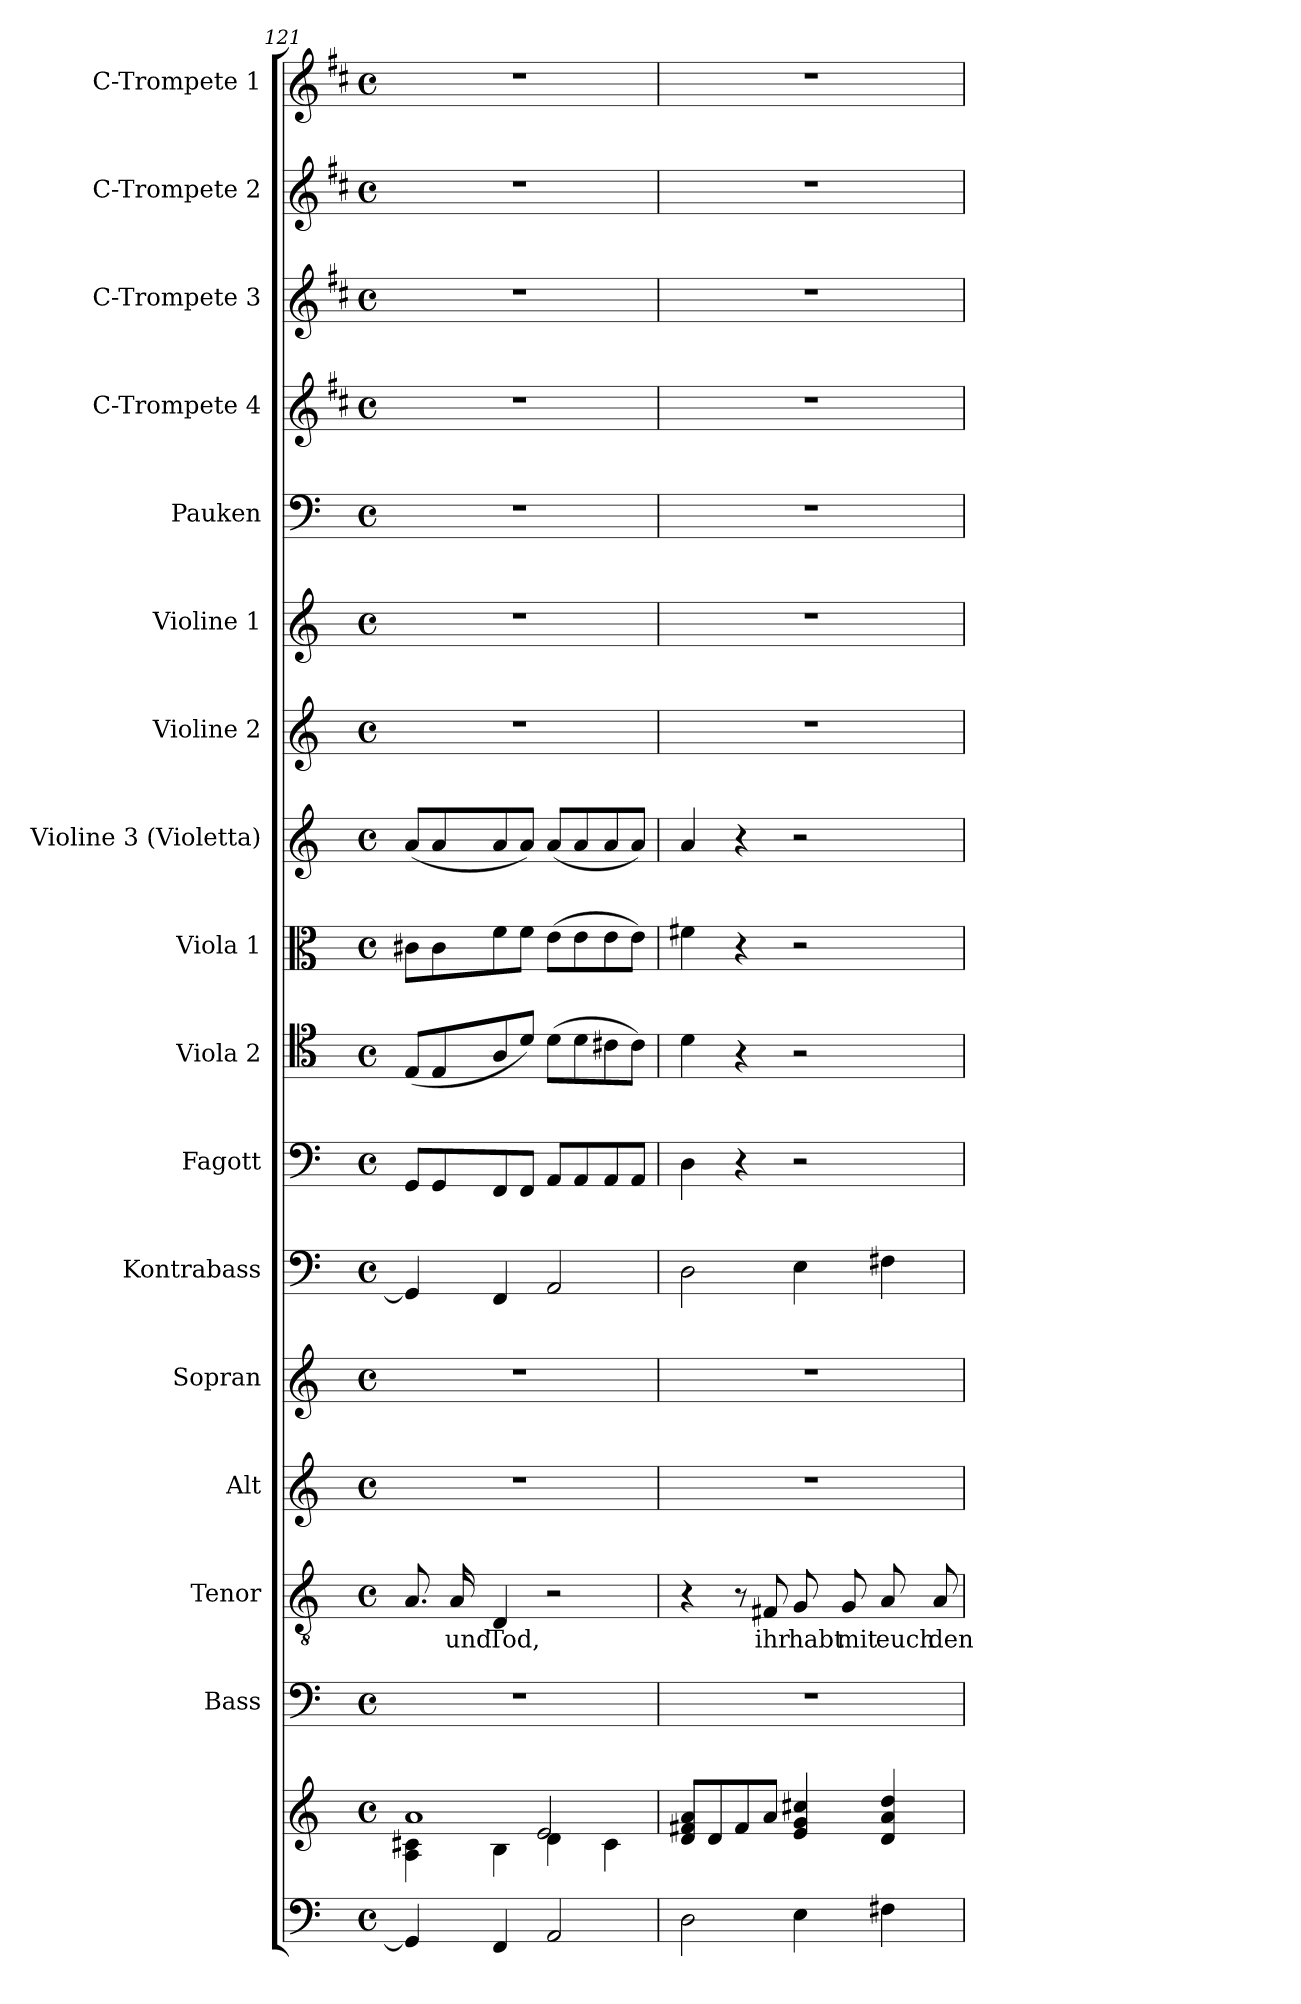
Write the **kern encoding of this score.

**kern	**kern	**kern	**kern	**text	**kern	**kern	**kern	**kern	**kern	**kern	**kern	**kern	**kern	**kern	**kern	**kern	**kern	**kern
*part17	*part17	*part16	*part15	*part15	*part14	*part13	*part12	*part11	*part10	*part9	*part8	*part7	*part6	*part5	*part4	*part3	*part2	*part1
*staff18	*staff17	*staff16	*staff15	*staff15	*staff14	*staff13	*staff12	*staff11	*staff10	*staff9	*staff8	*staff7	*staff6	*staff5	*staff4	*staff3	*staff2	*staff1
*	*	*I"Bass	*I"Tenor	*	*I"Alt	*I"Sopran	*I"Kontrabass	*I"Fagott	*I"Viola 2	*I"Viola 1	*I"Violine 3 (Violetta)	*I"Violine 2	*I"Violine 1	*I"Pauken	*I"C-Trompete 4	*I"C-Trompete 3	*I"C-Trompete 2	*I"C-Trompete 1
*	*	*I'B.	*I'T.	*	*I'A.	*I'S.	*I'Kb.	*I'Fg.	*I'Vla. 2	*I'Vla. 1	*I'Vl. 3	*I'Vl. 2	*I'Vl. 1	*I'Pk.	*I'C Trp. 4	*I'C Trp. 3	*I'C Trp. 2	*I'C Trp. 1
!!LO:PB:g=z
*clefF4	*clefG2	*clefF4	*clefGv2	*	*clefG2	*clefG2	*clefF4	*clefF4	*clefC4	*clefC3	*clefG2	*clefG2	*clefG2	*clefF4	*clefG2	*clefG2	*clefG2	*clefG2
*	*	*	*	*	*	*	*ITrd7c12	*	*	*	*	*	*	*	*ITrd1c2	*ITrd1c2	*ITrd1c2	*ITrd1c2
*k[]	*k[]	*k[]	*k[]	*	*k[]	*k[]	*k[]	*k[]	*k[]	*k[]	*k[]	*k[]	*k[]	*k[]	*k[]	*k[]	*k[]	*k[]
*C:	*C:	*C:	*C:	*	*C:	*C:	*C:	*C:	*C:	*C:	*C:	*C:	*C:	*C:	*C:	*C:	*C:	*C:
*M4/4	*M4/4	*M4/4	*M4/4	*	*M4/4	*M4/4	*M4/4	*M4/4	*M4/4	*M4/4	*M4/4	*M4/4	*M4/4	*M4/4	*M4/4	*M4/4	*M4/4	*M4/4
*met(c)	*met(c)	*met(c)	*met(c)	*	*met(c)	*met(c)	*met(c)	*met(c)	*met(c)	*met(c)	*met(c)	*met(c)	*met(c)	*met(c)	*met(c)	*met(c)	*met(c)	*met(c)
=121	=121	=121	=121	=121	=121	=121	=121	=121	=121	=121	=121	=121	=121	=121	=121	=121	=121	=121
*	*^	*	*	*	*	*	*	*	*	*	*	*	*	*	*	*	*	*
*	*	*^	*	*	*	*	*	*	*	*	*	*	*	*	*	*	*	*	*
4GG/]	1a	4A\ 4c#X\	2ryy	1r	8.A/	.	1r	1r	4GGG/]	8GG/L	(<8E/L	8c#X\L	(<8a/L	1r	1r	1r	1r	1r	1r	1r
.	.	.	.	.	.	.	.	.	.	8GG/	8E/	8c#\	8a/	.	.	.	.	.	.	.
!	!	!	!	!	!	!LO:LY:b	!	!	!	!	!	!	!	!	!	!	!	!	!	!
.	.	.	.	.	16A/	und	.	.	.	.	.	.	.	.	.	.	.	.	.	.
!	!	!	!	!	!	!LO:LY:b	!	!	!	!	!	!	!	!	!	!	!	!	!	!
4FF/	.	4B\	.	.	4D/	Tod,	.	.	4FFF/	8FF/	8A/	8f\	8a/	.	.	.	.	.	.	.
.	.	.	.	.	.	.	.	.	.	8FF/J	8d/J)	8f\J	8a/J)	.	.	.	.	.	.	.
2AA/	.	4d\	2e/	.	2r	.	.	.	2AAA/	8AA/L	(>8d\L	(>8e\L	(<8a/L	.	.	.	.	.	.	.
.	.	.	.	.	.	.	.	.	.	8AA/	8d\	8e\	8a/	.	.	.	.	.	.	.
.	.	4c#\	.	.	.	.	.	.	.	8AA/	8c#X\	8e\	8a/	.	.	.	.	.	.	.
.	.	.	.	.	.	.	.	.	.	8AA/J	8c#\J)	8e\J)	8a/J)	.	.	.	.	.	.	.
*	*v	*v	*v	*	*	*	*	*	*	*	*	*	*	*	*	*	*	*	*	*
=122	=122	=122	=122	=122	=122	=122	=122	=122	=122	=122	=122	=122	=122	=122	=122	=122	=122	=122
2D\	8d/ 8f#X/ 8a/L	1r	4r	.	1r	1r	2DD\	4D\	4d\	4f#X\	4a/	1r	1r	1r	1r	1r	1r	1r
.	8d/	.	.	.	.	.	.	.	.	.	.	.	.	.	.	.	.	.
.	8f#/	.	8r	.	.	.	.	4r	4r	4r	4r	.	.	.	.	.	.	.
!	!	!	!	!LO:LY:b	!	!	!	!	!	!	!	!	!	!	!	!	!	!
.	8a/J	.	8F#X/	ihr	.	.	.	.	.	.	.	.	.	.	.	.	.	.
!	!	!	!	!LO:LY:b	!	!	!	!	!	!	!	!	!	!	!	!	!	!
4E\	4e/ 4g/ 4cc#X/	.	8G/	habt	.	.	4EE\	2r	2r	2r	2r	.	.	.	.	.	.	.
!	!	!	!	!LO:LY:b	!	!	!	!	!	!	!	!	!	!	!	!	!	!
.	.	.	8G/	mit	.	.	.	.	.	.	.	.	.	.	.	.	.	.
!	!	!	!	!LO:LY:b	!	!	!	!	!	!	!	!	!	!	!	!	!	!
4F#X\	4d/ 4a/ 4dd/	.	8A/	euch	.	.	4FF#X\	.	.	.	.	.	.	.	.	.	.	.
!	!	!	!	!LO:LY:b	!	!	!	!	!	!	!	!	!	!	!	!	!	!
.	.	.	8A/	den	.	.	.	.	.	.	.	.	.	.	.	.	.	.
=	=	=	=	=	=	=	=	=	=	=	=	=	=	=	=	=	=	=
*-	*-	*-	*-	*-	*-	*-	*-	*-	*-	*-	*-	*-	*-	*-	*-	*-	*-	*-
